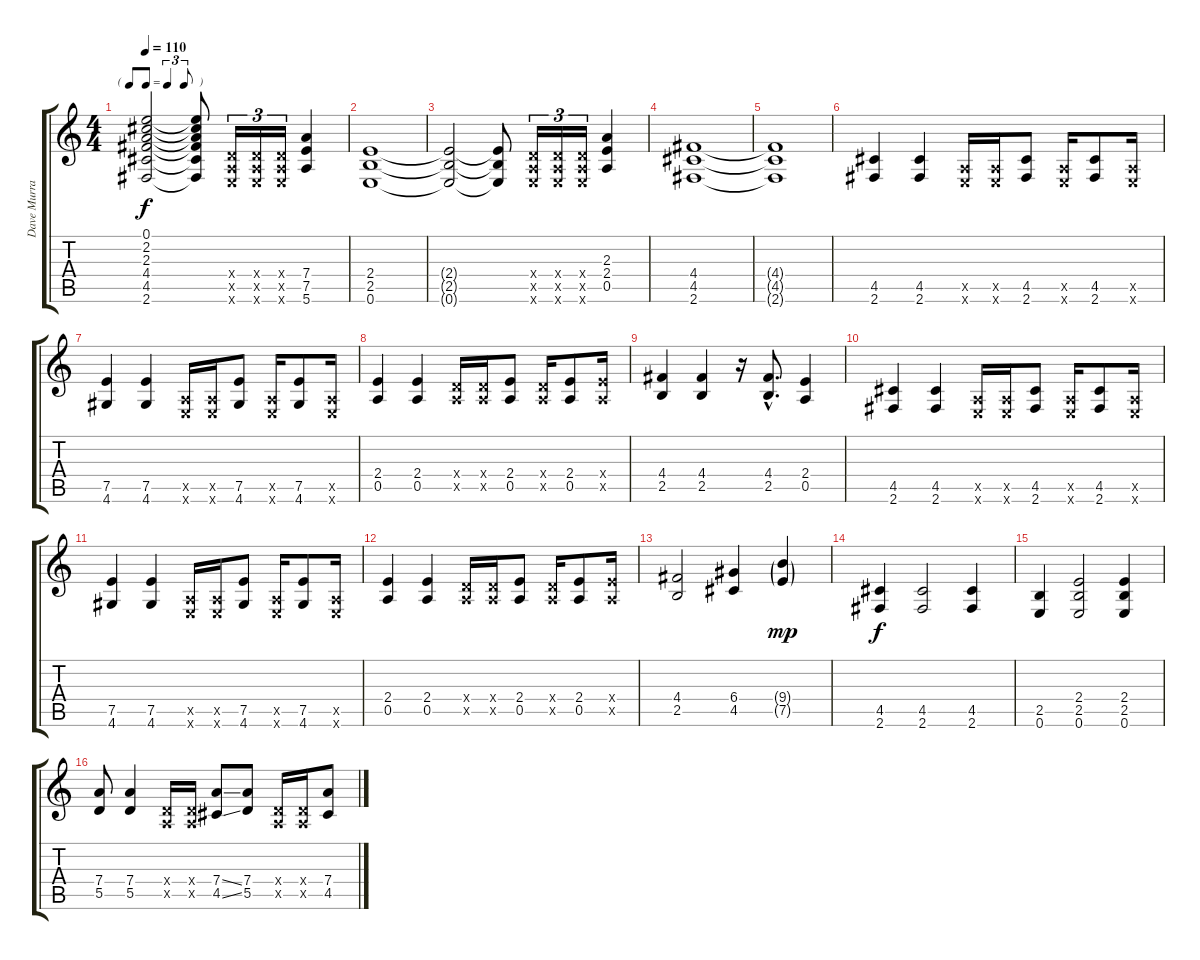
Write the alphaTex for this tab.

\track ("Dave Murray" "Dave Murra") {instrument overdrivenguitar}
\staff {score tabs}
\tuning (E4 B3 G3 D3 A2 E2) {hide}
\ts (4 4)
\tf triplet8th
\tempo 110
\clef g2
\ks c
(0.1{t} 2.2{t} 2.3{t} 4.4{t} 4.5{t} 2.6{t}).2{dy f} (0.1{t} 2.2{t} 2.3{t} 4.4{t} 4.5{t} 2.6{t}).8 (0.4{x} 0.5{x} 0.6{x}).16{tu (3 2)} (0.4{x} 0.5{x} 0.6{x}).16{tu (3 2)} (0.4{x} 0.5{x} 0.6{x}).16{tu (3 2)} (7.4 7.5 5.6).4 |
(2.4 2.5 0.6).1 |
(2.4{t} 2.5{t} 0.6{t}).2 (2.4{t} 2.5{t} 0.6{t}).8 (0.4{x} 0.5{x} 0.6{x}).16{tu (3 2)} (0.4{x} 0.5{x} 0.6{x}).16{tu (3 2)} (0.4{x} 0.5{x} 0.6{x}).16{tu (3 2)} (2.3 2.4 0.5).4 |
(4.4 4.5 2.6).1 |
(4.4{t} 4.5{t} 2.6{t}).1 |
(4.5 2.6).4 (4.5 2.6).4 (0.5{x} 0.6{x}).16 (0.5{x} 0.6{x}).16 (4.5 2.6).8 (0.5{x} 0.6{x}).16 (4.5 2.6).8 (0.5{x} 0.6{x}).16 |
(7.5 4.6).4 (7.5 4.6).4 (0.5{x} 0.6{x}).16 (0.5{x} 0.6{x}).16 (7.5 4.6).8 (0.5{x} 0.6{x}).16 (7.5 4.6).8 (0.5{x} 0.6{x}).16 |
(2.4 0.5).4 (2.4 0.5).4 (0.4{x} 0.5{x}).16 (0.4{x} 0.5{x}).16 (2.4 0.5).8 (0.4{x} 0.5{x}).16 (2.4 0.5).8 (2.4{x} 0.5{x}).16 |
(4.4 2.5).4 (4.4 2.5).4 r.16 (4.4{hac} 2.5{hac}).8{d} (2.4 0.5).4 |
(4.5 2.6).4 (4.5 2.6).4 (0.5{x} 0.6{x}).16 (0.5{x} 0.6{x}).16 (4.5 2.6).8 (0.5{x} 0.6{x}).16 (4.5 2.6).8 (0.5{x} 0.6{x}).16 |
(7.5 4.6).4 (7.5 4.6).4 (0.5{x} 0.6{x}).16 (0.5{x} 0.6{x}).16 (7.5 4.6).8 (0.5{x} 0.6{x}).16 (7.5 4.6).8 (0.5{x} 0.6{x}).16 |
(2.4 0.5).4 (2.4 0.5).4 (0.4{x} 0.5{x}).16 (0.4{x} 0.5{x}).16 (2.4 0.5).8 (0.4{x} 0.5{x}).16 (2.4 0.5).8 (2.4{x} 0.5{x}).16 |
(4.4 2.5).2 (6.4 4.5).4 (9.4{g} 7.5{g}).4{dy mp} |
(4.5 2.6).4{dy f} (4.5 2.6).2 (4.5 2.6).4 |
(2.5 0.6).4 (2.4 2.5 0.6).2 (2.4 2.5 0.6).4 |
(7.4 5.5).8 (7.4 5.5).4 (0.4{x} 0.5{x}).16 (0.4{x} 0.5{x}).16 (7.4{ss} 4.5{ss}).8 (7.4 5.5).8 (0.4{x} 0.5{x}).16 (0.4{x} 0.5{x}).16 (7.4{ss} 4.5{ss}).8
